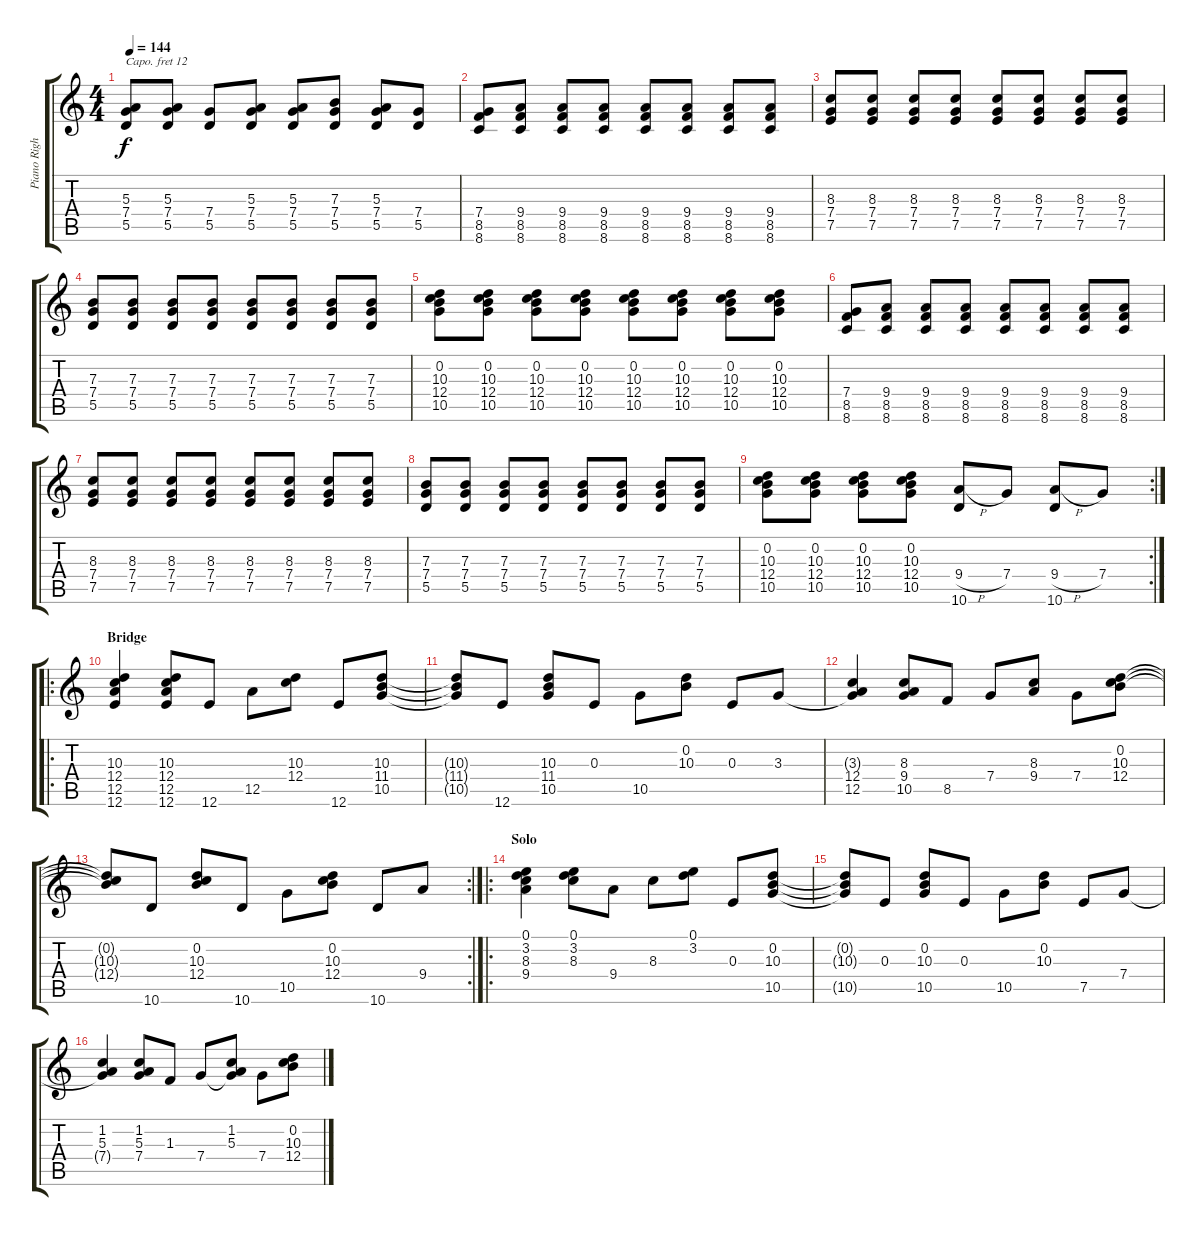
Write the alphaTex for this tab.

\track ("Piano Right Hand" "Piano Righ") {instrument acousticgrandpiano}
\staff {score tabs}
\capo 12
\tuning (E4 B3 E3 C3 A2 E2) {hide}
\ts (4 4)
\tempo 144
\clef g2
\ks c
(5.3 7.4 5.5).8{dy f} (5.3 7.4 5.5).8 (7.4 5.5).8 (5.3 7.4 5.5).8 (5.3 7.4 5.5).8 (7.3 7.4 5.5).8 (5.3 7.4 5.5).8 (7.4 5.5).8 |
(7.4 8.5 8.6).8 (9.4 8.5 8.6).8 (9.4 8.5 8.6).8 (9.4 8.5 8.6).8 (9.4 8.5 8.6).8 (9.4 8.5 8.6).8 (9.4 8.5 8.6).8 (9.4 8.5 8.6).8 |
(8.3 7.4 7.5).8 (8.3 7.4 7.5).8 (8.3 7.4 7.5).8 (8.3 7.4 7.5).8 (8.3 7.4 7.5).8 (8.3 7.4 7.5).8 (8.3 7.4 7.5).8 (8.3 7.4 7.5).8 |
(7.3 7.4 5.5).8 (7.3 7.4 5.5).8 (7.3 7.4 5.5).8 (7.3 7.4 5.5).8 (7.3 7.4 5.5).8 (7.3 7.4 5.5).8 (7.3 7.4 5.5).8 (7.3 7.4 5.5).8 |
(0.2 10.3 12.4 10.5).8 (0.2 10.3 12.4 10.5).8 (0.2 10.3 12.4 10.5).8 (0.2 10.3 12.4 10.5).8 (0.2 10.3 12.4 10.5).8 (0.2 10.3 12.4 10.5).8 (0.2 10.3 12.4 10.5).8 (0.2 10.3 12.4 10.5).8 |
(7.4 8.5 8.6).8 (9.4 8.5 8.6).8 (9.4 8.5 8.6).8 (9.4 8.5 8.6).8 (9.4 8.5 8.6).8 (9.4 8.5 8.6).8 (9.4 8.5 8.6).8 (9.4 8.5 8.6).8 |
(8.3 7.4 7.5).8 (8.3 7.4 7.5).8 (8.3 7.4 7.5).8 (8.3 7.4 7.5).8 (8.3 7.4 7.5).8 (8.3 7.4 7.5).8 (8.3 7.4 7.5).8 (8.3 7.4 7.5).8 |
(7.3 7.4 5.5).8 (7.3 7.4 5.5).8 (7.3 7.4 5.5).8 (7.3 7.4 5.5).8 (7.3 7.4 5.5).8 (7.3 7.4 5.5).8 (7.3 7.4 5.5).8 (7.3 7.4 5.5).8 |
\rc 2
(0.2 10.3 12.4 10.5).8 (0.2 10.3 12.4 10.5).8 (0.2 10.3 12.4 10.5).8 (0.2 10.3 12.4 10.5).8 (9.4{h} 10.6).8 7.4.8 (9.4{h} 10.6).8 7.4.8 |
\ro
\section ("" "Bridge")
(10.3 12.4 12.5 12.6).4 (10.3 12.4 12.5 12.6).8 12.6.8 12.5.8 (10.3 12.4).8 12.6.8 (10.3 11.4 10.5).8 |
(10.3{t} 11.4{t} 10.5{t}).8 12.6.8 (10.3 11.4 10.5).8 0.3.8 10.5.8 (0.2 10.3).8 0.3.8 3.3.8 |
(3.3{t} 12.4 12.5).4 (8.3 9.4 10.5).8 8.5.8 7.4.8 (8.3 9.4).8 7.4.8 (0.2 10.3 12.4).8 |
\rc 2
(0.2{t} 10.3{t} 12.4{t}).8 10.6.8 (0.2 10.3 12.4).8 10.6.8 10.5.8 (0.2 10.3 12.4).8 10.6.8 9.4.8 |
\ro
\section ("" "Solo")
(0.1 3.2 8.3 9.4).4 (0.1 3.2 8.3).8 9.4.8 8.3.8 (0.1 3.2).8 0.3.8 (0.2 10.3 10.5).8 |
(0.2{t} 10.3{t} 10.5{t}).8 0.3.8 (0.2 10.3 10.5).8 0.3.8 10.5.8 (0.2 10.3).8 7.5.8 7.4.8 |
(1.2 5.3 7.4{t}).4 (1.2 5.3 7.4).8 1.3.8 7.4.8 (1.2 5.3 7.4{t}).8 7.4.8 (0.2 10.3 12.4).8
